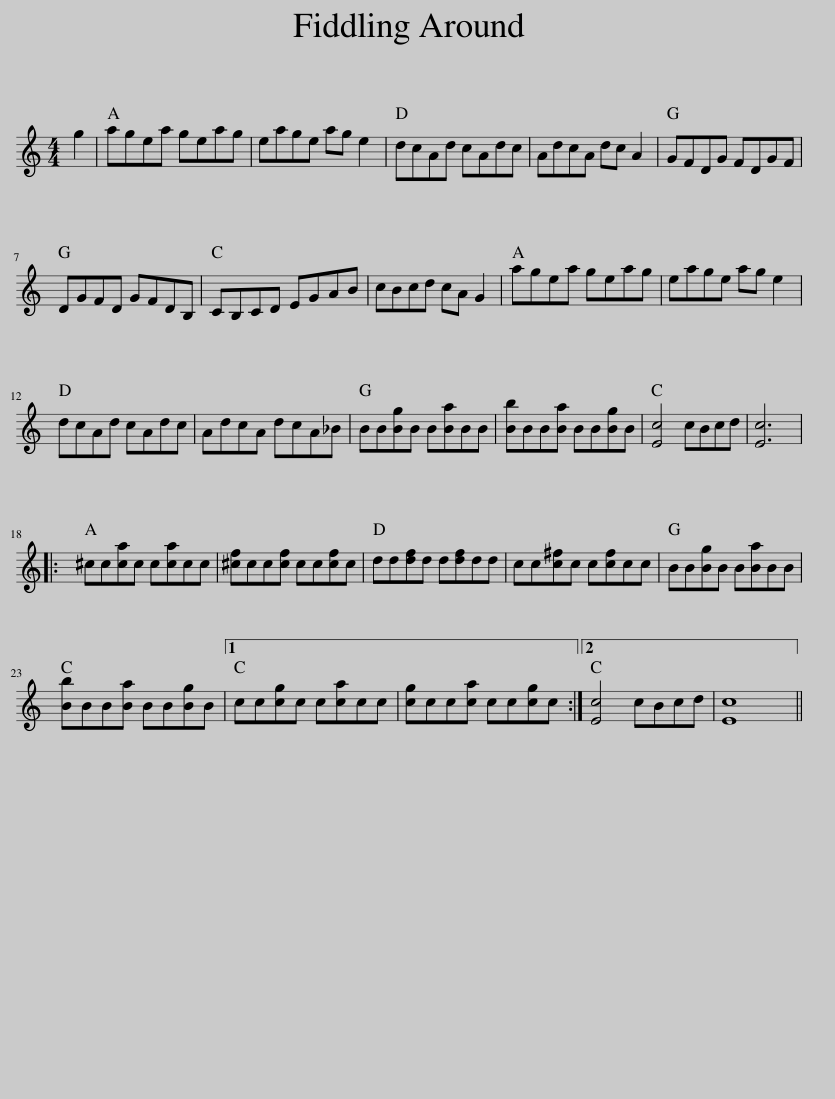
X:1
L:1/8
M:4/4
I:linebreak $
K:C
V:1 treble
V:1
 g2 | agea geag | eage ag e2 | dcAd cAdc | AdcA dc A2 | %5
 GFDG FDGF |$ DGFD GFDB, | CB,CD EGAB | cBcd cA G2 | agea geag | %10
 eage ag e2 |$ dcAd cAdc | AdcA dcA_B | BB[Bg]B B[Ba]BB | [Bb]BB[Ba] BB[Bg]B | %15
 [Ec]4 cBcd | [Ec]6 |:$ ^cc[ca]c c[ca]cc | [^cf]cc[cf] cc[cf]c | dd[df]d d[df]dd | %20
 cc[c^f]c c[cf]cc | BB[Bg]B B[Ba]BB |$ [Bb]BB[Ba] BB[Bg]B |1 cc[cg]c c[ca]cc | [cg]cc[ca] cc[cg]c :|2 %25
 [Ec]4 cBcd | [Ec]8 || %27
